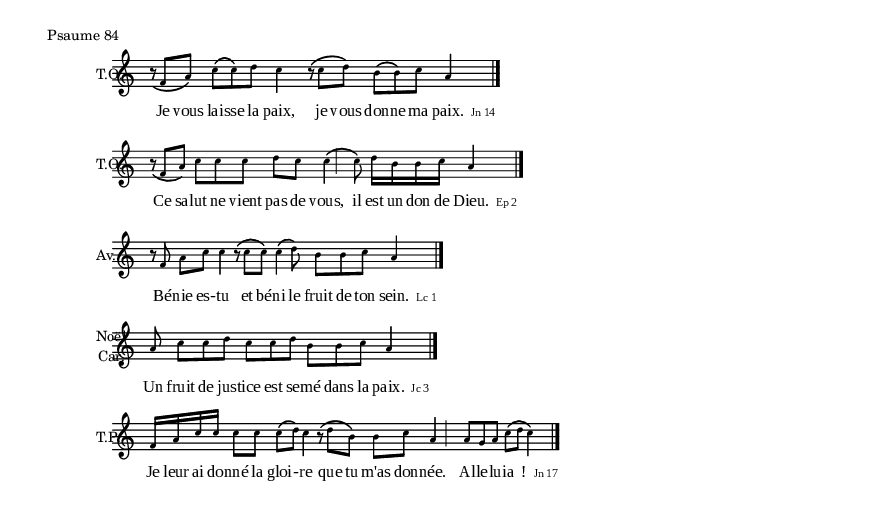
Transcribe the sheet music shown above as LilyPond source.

\version "2.12.0"
 \include "definitions.ly"
\markup {Psaume 84}


\relative c' { 
	\new Staff {
		\cadenzaOn
		\set Staff.instrumentName = \markup{ \center-column { T.O. } }
		
		\times 2/3 { r8_\( f[ a\)] } \times 2/3 { c[\( c\) d] } c4 \pespace
		\pespace
		\times 2/3 { r8\( c[ d\)] } \times 2/3 { b[\( b\) c] } a4
		
		
		
		\endBar
	}

	\addlyrics {
		
		Je vous lai -- sse la paix, je vous don -- ne ma paix.
		\markup { \citation #"Jn 14" } }
	
	
}
\relative c'' { 
	\new Staff {
		\cadenzaOn
		\set Staff.instrumentName = \markup{ \center-column { T.O. } }
		\times 2/3 { r8_\( f,[ a]\) }
		\times 2/3 { c8[ c c] } d8[ c]
		\times 2/3 { c4\( \cesure \pespace c8\) }
		d16[ b b c]  a4
		
		\endBar
	}

	\addlyrics {
		
		Ce sa -- lut ne vient pas de vous, il est un don de Dieu.
		\markup { \citation #"Ep 2" } }
	
	
}
\relative c' { 
	\new Staff {
		\cadenzaOn
		\set Staff.instrumentName = \markup{ \center-column { Av. } }
		
		r8 f a[ c] c4 
		\pespace
		\times 2/3 { r8\( c[ c\)] } \times 2/3 { c4\(  d8\) } \times 2/3 { b[ b c] } a4

		
		
		\endBar
	}

	\addlyrics {
		
		Bé -- nie es- -- tu et bé -- ni le fruit de ton sein.
		\markup { \citation #"Lc 1" } }
	
	
}
\relative c'' { 
	\new Staff {
		\cadenzaOn
		\set Staff.instrumentName = \markup{ \center-column { Noël Car. } }
		
		a8 \times 2/3 { c[ c d] } \times 2/3 { c[ c d] } \times 2/3 { b[ b c] } a4

		
		
		\endBar
	}

	\addlyrics {
		
		Un fruit de jus -- tice est se -- mé dans la paix.
		\markup { \citation #"Jc 3" } }
	
	
}

\relative c' { 
	\new Staff {
		\cadenzaOn
		\set Staff.instrumentName = \markup{ \center-column { T.P. } }
		
		f16[ a c c] c8[ c] c[\( d\)] c4 
		\pespace
		\times 2/3 { r8\( d[ b\)] } b[ c] a4 \cesure \pespace
		\times 2/3 { a8[ g a] } c[\( d] c4\)

		
		
		\endBar
	}

	\addlyrics {
		
		Je leur ai do -- nné la gloi -- - -- re que tu m'as don -- née. "Al" -- le -- lu -- ia " !" _
		\markup { \citation #"Jn 17" } }
	
	
}




